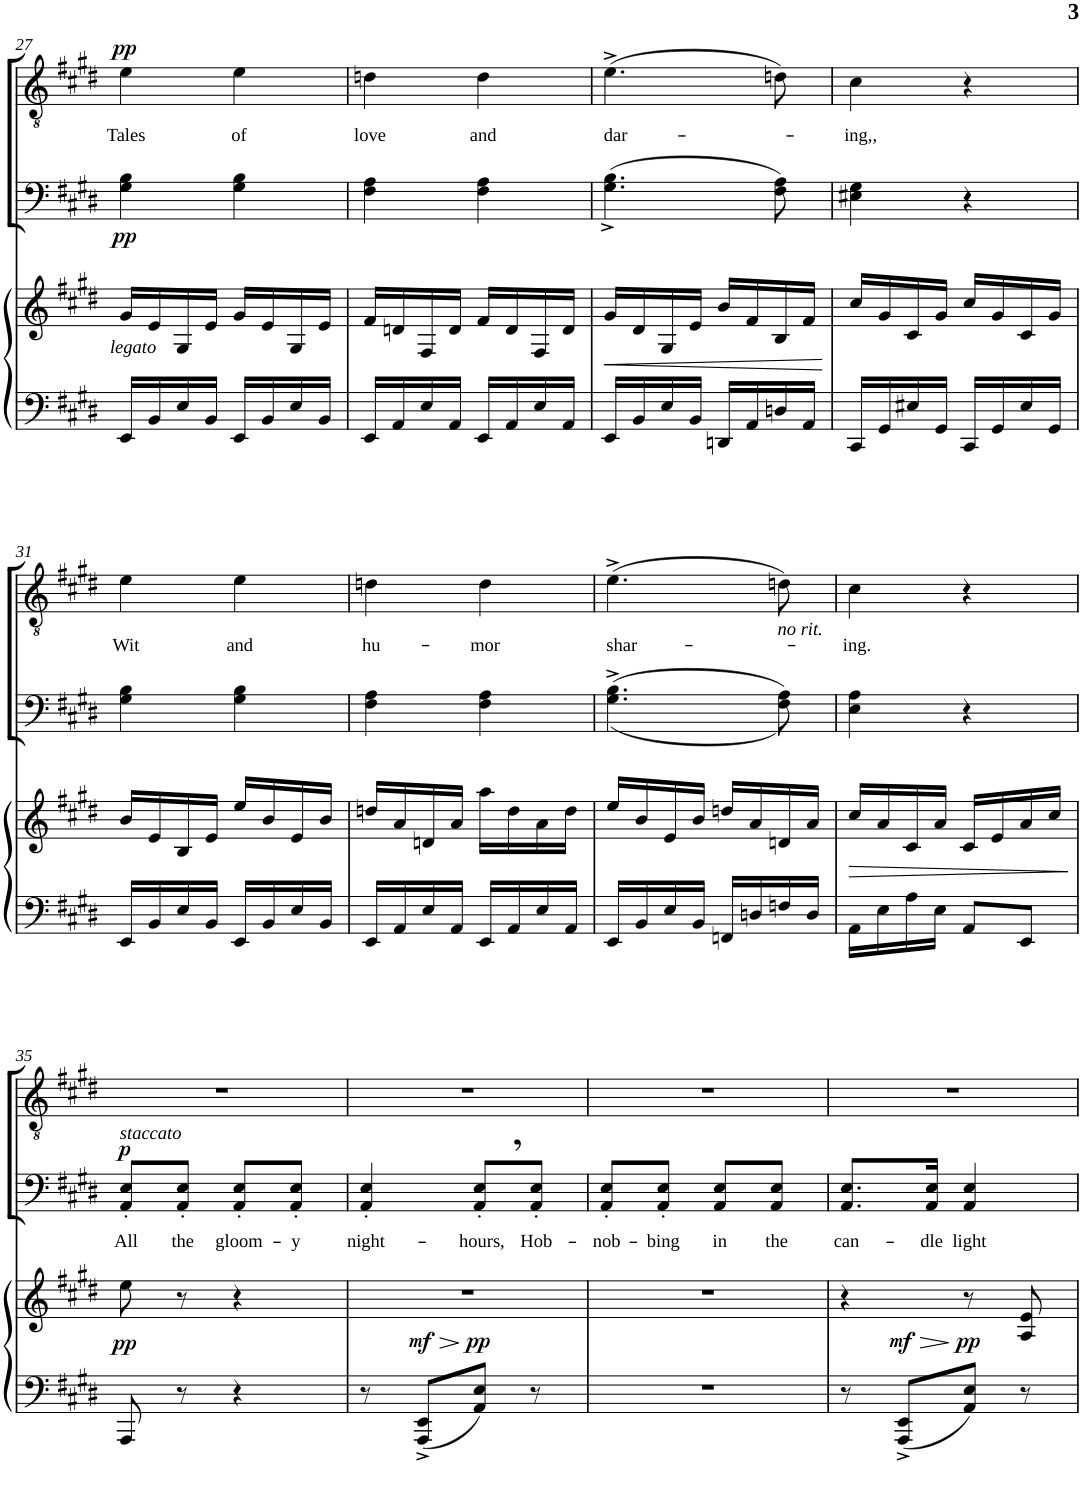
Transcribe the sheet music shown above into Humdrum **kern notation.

**kern	**kern	**dynam	**kern	**text	**dynam	**kern	**text	**dynam
*part3	*part3	*part3	*part2	*part2	*part2	*part1	*part1	*part1
*staff4	*staff3	*staff3/4	*staff2	*staff2	*staff2	*staff1	*staff1	*staff1
*I"Piano	*	*	*I"Piano	*	*	*I"Tenor	*	*
*I'Pno	*	*	*I'Pno	*	*	*	*	*
!!LO:PB:g=z
*clefF4	*clefG2	*	*clefF4	*	*	*clefGv2	*	*
*k[f#c#g#d#]	*k[f#c#g#d#]	*	*k[f#c#g#d#]	*	*	*k[f#c#g#d#]	*	*
*M2/4	*M2/4	*	*M2/4	*	*	*M2/4	*	*
=27	=27	=27	=27	=27	=27	=27	=27	=27
!	!LO:TX:b:i:t=legato	!	!	!	!	!	!	!
!	!	!	!	!	!LO:DY:b	!	!LO:LY:b	!LO:DY:a
16EE/LL	16g#/LL	.	4G#\ 4B\	.	pp	4e\	Tales	pp
16BB/	16e/	.	.	.	.	.	.	.
16E/	16G#/	.	.	.	.	.	.	.
16BB/JJ	16e/JJ	.	.	.	.	.	.	.
!	!	!	!	!	!	!	!LO:LY:b	!
16EE/LL	16g#/LL	.	4G#\ 4B\	.	.	4e\	of	.
16BB/	16e/	.	.	.	.	.	.	.
16E/	16G#/	.	.	.	.	.	.	.
16BB/JJ	16e/JJ	.	.	.	.	.	.	.
=28	=28	=28	=28	=28	=28	=28	=28	=28
!	!	!	!	!	!	!	!LO:LY:b	!
16EE/LL	16f#/LL	.	4F#\ 4A\	.	.	4dn\	love	.
16AA/	16dn/	.	.	.	.	.	.	.
16E/	16F#/	.	.	.	.	.	.	.
16AA/JJ	16d/JJ	.	.	.	.	.	.	.
!	!	!	!	!	!	!	!LO:LY:b	!
16EE/LL	16f#/LL	.	4F#\ 4A\	.	.	4d\	and	.
16AA/	16d/	.	.	.	.	.	.	.
16E/	16F#/	.	.	.	.	.	.	.
16AA/JJ	16d/JJ	.	.	.	.	.	.	.
=29	=29	=29	=29	=29	=29	=29	=29	=29
!	!	!LO:HP:b	!	!	!	!	!LO:LY:b	!
16EE/LL	16g#/LL	<	(4.G#\^< 4.B\^<	.	.	(4.e^\	dar-	.
16BB/	16d#/	.	.	.	.	.	.	.
16E/	16G#/	.	.	.	.	.	.	.
16BB/JJ	16e/JJ	.	.	.	.	.	.	.
16DDn/LL	16b/LL	.	.	.	.	.	.	.
16AA/	16f#/	.	.	.	.	.	.	.
16Dn/	16B/	.	8F#\ 8A\)	.	.	8dn\)	.	.
16AA/JJ	16f#/JJ	.	.	.	.	.	.	.
.	.	[	.	.	.	.	.	.
=30	=30	=30	=30	=30	=30	=30	=30	=30
!	!	!	!	!	!	!	!LO:LY:b	!
16CC#/LL	16cc#/LL	.	4E#X\ 4G#\	.	.	4c#\	-ing,,	.
16GG#/	16g#/	.	.	.	.	.	.	.
16E#X/	16c#/	.	.	.	.	.	.	.
16GG#/JJ	16g#/JJ	.	.	.	.	.	.	.
16CC#/LL	16cc#/LL	.	4r	.	.	4r	.	.
16GG#/	16g#/	.	.	.	.	.	.	.
16E#/	16c#/	.	.	.	.	.	.	.
16GG#/JJ	16g#/JJ	.	.	.	.	.	.	.
!!LO:LB:g=z
=31	=31	=31	=31	=31	=31	=31	=31	=31
!	!	!	!	!	!	!	!LO:LY:b	!
16EE/LL	16b/LL	.	4G#\ 4B\	.	.	4e\	Wit	.
16BB/	16e/	.	.	.	.	.	.	.
16E/	16B/	.	.	.	.	.	.	.
16BB/JJ	16e/JJ	.	.	.	.	.	.	.
!	!	!	!	!	!	!	!LO:LY:b	!
16EE/LL	16ee/LL	.	4G#\ 4B\	.	.	4e\	and	.
16BB/	16b/	.	.	.	.	.	.	.
16E/	16e/	.	.	.	.	.	.	.
16BB/JJ	16b/JJ	.	.	.	.	.	.	.
=32	=32	=32	=32	=32	=32	=32	=32	=32
!	!	!	!	!	!	!	!LO:LY:b	!
16EE/LL	16ddn/LL	.	4F#\ 4A\	.	.	4dn\	hu-	.
16AA/	16a/	.	.	.	.	.	.	.
16E/	16dn/	.	.	.	.	.	.	.
16AA/JJ	16a/JJ	.	.	.	.	.	.	.
!	!	!	!	!	!	!	!LO:LY:b	!
16EE/LL	16aa\LL	.	4F#\ 4A\	.	.	4d\	-mor	.
16AA/	16dd\	.	.	.	.	.	.	.
16E/	16a\	.	.	.	.	.	.	.
16AA/JJ	16dd\JJ	.	.	.	.	.	.	.
=33	=33	=33	=33	=33	=33	=33	=33	=33
!	!	!	!	!	!	!	!LO:LY:b	!
16EE/LL	16ee/LL	.	((<4.G#\^ 4.B\^	.	.	(4.e^\	shar-	.
16BB/	16b/	.	.	.	.	.	.	.
16E/	16e/	.	.	.	.	.	.	.
16BB/JJ	16b/JJ	.	.	.	.	.	.	.
16FFn/LL	16ddn/LL	.	.	.	.	.	.	.
16Dn/	16a/	.	.	.	.	.	.	.
!	!	!	!	!	!	!LO:TX:b:i:t=no rit.	!	!
16Fn/	16dn/	.	8F#\ 8A\))	.	.	8dn\)	.	.
16D/JJ	16a/JJ	.	.	.	.	.	.	.
=34	=34	=34	=34	=34	=34	=34	=34	=34
!	!	!LO:HP:b	!	!	!	!	!LO:LY:b	!
16AA\LL	16cc#/LL	>	4E\ 4A\	.	.	4c#\	-ing.	.
16E\	16a/	.	.	.	.	.	.	.
16A\	16c#/	.	.	.	.	.	.	.
16E\JJ	16a/JJ	.	.	.	.	.	.	.
8AA/L	16c#/LL	.	4r	.	.	4r	.	.
.	16e/	.	.	.	.	.	.	.
8EE/J	16a/	.	.	.	.	.	.	.
.	16cc#/JJ	.	.	.	.	.	.	.
.	.	]	.	.	.	.	.	.
!!LO:LB:g=z
=35	=35	=35	=35	=35	=35	=35	=35	=35
!	!	!	!	!	!	!LO:TX:b:i:t=staccato	!	!
!	!	!LO:DY:b	!	!LO:LY:b	!LO:DY:a	!	!	!
8AAA/	8ee\	pp	8AA/' 8E/'L	All	p	2r	.	.
!	!	!	!	!LO:LY:b	!	!	!	!
8r	8r	.	8AA/' 8E/'J	the	.	.	.	.
!	!	!	!	!LO:LY:b	!	!	!	!
4r	4r	.	8AA/' 8E/'L	gloom-	.	.	.	.
!	!	!	!	!LO:LY:b	!	!	!	!
.	.	.	8AA/' 8E/'J	-y	.	.	.	.
=36	=36	=36	=36	=36	=36	=36	=36	=36
!	!	!	!	!LO:LY:b	!	!	!	!
8r	2r	.	4AA/' 4E/'	night-	.	2r	.	.
!	!	!LO:DY:a=2	!	!	!	!	!	!
8AAA/^ 8EE/^L	.	mf	.	.	.	.	.	.
!	!	!LO:DY:a=2	!	!LO:LY:b	!	!	!	!
8AA/ 8E/J	.	pp	8AA/', 8E/',L	-hours,	.	.	.	.
!	!	!	!	!LO:LY:b	!	!	!	!
8r	.	.	8AA/' 8E/'J	Hob-	.	.	.	.
=37	=37	=37	=37	=37	=37	=37	=37	=37
!	!	!	!	!LO:LY:b	!	!	!	!
2r	2r	.	8AA/' 8E/'L	-nob-	.	2r	.	.
!	!	!	!	!LO:LY:b	!	!	!	!
.	.	.	8AA/' 8E/'J	-bing	.	.	.	.
!	!	!	!	!LO:LY:b	!	!	!	!
.	.	.	8AA/ 8E/L	in	.	.	.	.
!	!	!	!	!LO:LY:b	!	!	!	!
.	.	.	8AA/ 8E/J	the	.	.	.	.
=38	=38	=38	=38	=38	=38	=38	=38	=38
!	!	!	!	!LO:LY:b	!	!	!	!
8r	4r	.	8.AA/ 8.E/L	can-	.	2r	.	.
!	!	!LO:DY:a=2	!	!	!	!	!	!
8AAA/^ 8EE/^L	.	mf	.	.	.	.	.	.
!	!	!	!	!LO:LY:b	!	!	!	!
.	.	.	16AA/ 16E/Jk	-dle	.	.	.	.
!	!	!LO:DY:a=2	!	!LO:LY:b	!	!	!	!
8AA/ 8E/J	8r	pp	4AA/ 4E/	light	.	.	.	.
8r	8A/ 8e/	.	.	.	.	.	.	.
=	=	=	=	=	=	=	=	=
*-	*-	*-	*-	*-	*-	*-	*-	*-
